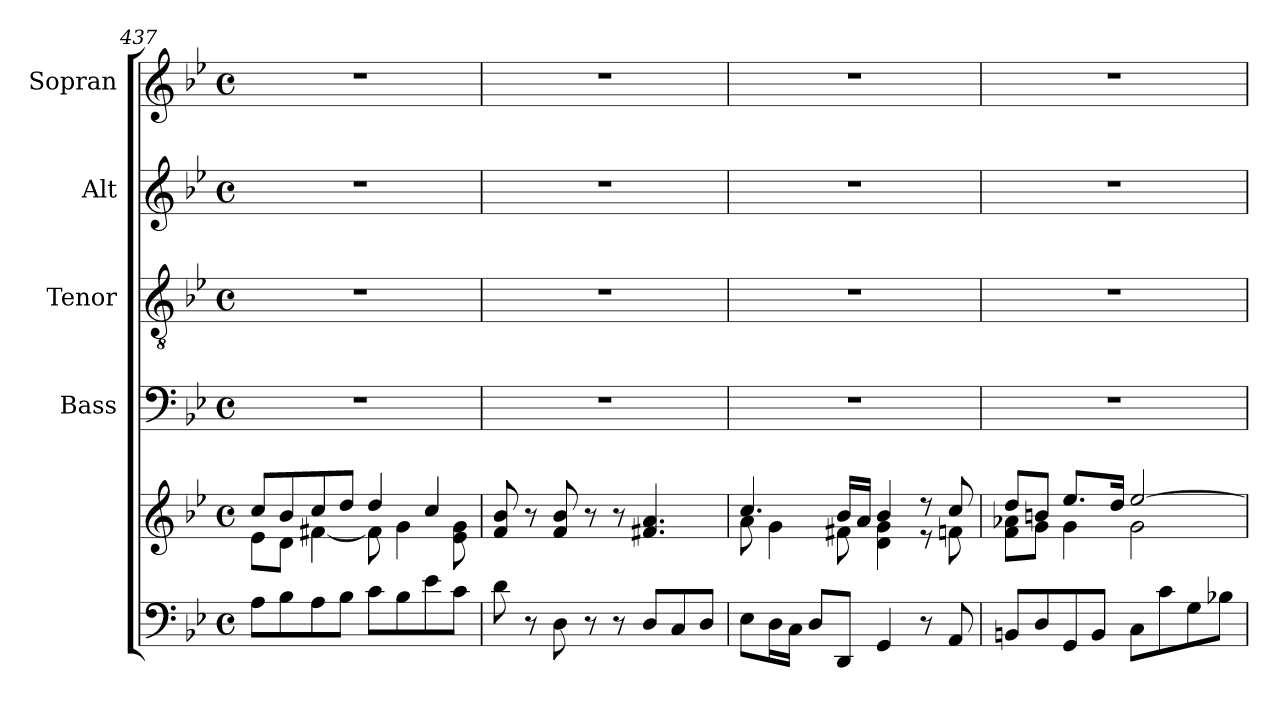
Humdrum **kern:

**kern	**kern	**kern	**kern	**kern	**kern
*part5	*part5	*part4	*part3	*part2	*part1
*staff6	*staff5	*staff4	*staff3	*staff2	*staff1
*	*	*I"Bass	*I"Tenor	*I"Alt	*I"Sopran
*	*	*I'B.	*I'T.	*I'A.	*I'S.
*clefF4	*clefG2	*clefF4	*clefGv2	*clefG2	*clefG2
*k[b-e-]	*k[b-e-]	*k[b-e-]	*k[b-e-]	*k[b-e-]	*k[b-e-]
*B-:	*B-:	*B-:	*B-:	*B-:	*B-:
*M4/4	*M4/4	*M4/4	*M4/4	*M4/4	*M4/4
*met(c)	*met(c)	*met(c)	*met(c)	*met(c)	*met(c)
=437	=437	=437	=437	=437	=437
*	*^	*	*	*	*
8A\L	8cc/L	8e-\L	1r	1r	1r	1r
8B-\	8b-/	8d\J	.	.	.	.
8A\	8cc/	[<4f#X\	.	.	.	.
8B-\J	8dd/J	.	.	.	.	.
8c\L	4dd/	8f#\]	.	.	.	.
8B-\	.	4g\	.	.	.	.
8e-\	4cc/	.	.	.	.	.
8c\J	.	8e-\ 8g\	.	.	.	.
*	*v	*v	*	*	*	*
=438	=438	=438	=438	=438	=438
8d\	8f/ 8b-/	1r	1r	1r	1r
8r	8r	.	.	.	.
8D\	8f/ 8b-/	.	.	.	.
8r	8r	.	.	.	.
8r	8r	.	.	.	.
8D/L	4.f#X/ 4.a/	.	.	.	.
8C/	.	.	.	.	.
8D/J	.	.	.	.	.
=439	=439	=439	=439	=439	=439
*	*^	*	*	*	*
8E-\L	4.cc/	8a\	1r	1r	1r	1r
16D\L	.	4g\	.	.	.	.
16C\JJ	.	.	.	.	.	.
8D/L	.	.	.	.	.	.
8DD/J	16b-/LL	8f#X\	.	.	.	.
.	16a/JJ	.	.	.	.	.
4GG/	4b-/	4d\ 4g\	.	.	.	.
8r	8r	8r	.	.	.	.
8AA/	8cc/	8f\	.	.	.	.
=440	=440	=440	=440	=440	=440	=440
8BBn/L	8dd/L	8f\ 8a-X\L	1r	1r	1r	1r
8D/	8bn/J	8g\J	.	.	.	.
8GG/	8.ee-/L	4g\	.	.	.	.
8BB/J	.	.	.	.	.	.
.	16dd/Jk	.	.	.	.	.
8C\L	[>2ee-/	2g\	.	.	.	.
8c\	.	.	.	.	.	.
8G\	.	.	.	.	.	.
8B-X\J	.	.	.	.	.	.
*	*v	*v	*	*	*	*
=	=	=	=	=	=
*-	*-	*-	*-	*-	*-
